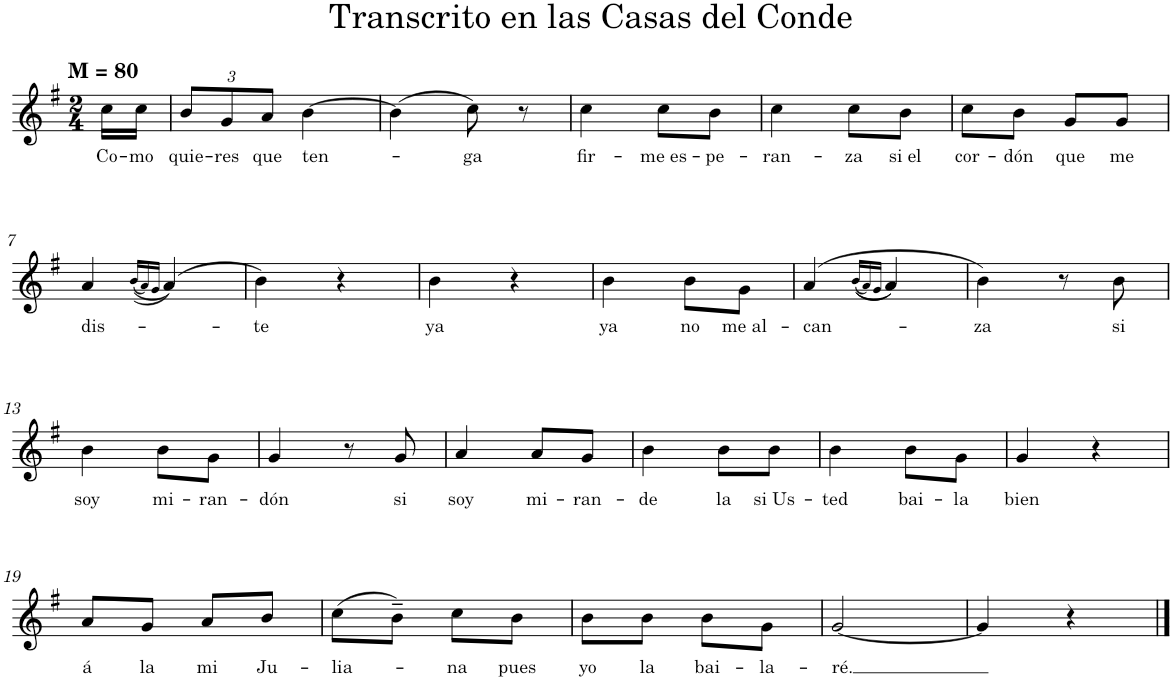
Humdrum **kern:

**kern	**text
*part1	*part1
*staff1	*staff1
*I"Nylon Guitar	*
*clefG2	*
*Trd7c12	*
*k[f#]	*
*M2/4	*
=1	=1
!LO:TX:a:B:t=M = 80	!
!	!LO:LY:b
16cc\LL	Co-
!	!LO:LY:b
16cc\JJ	-mo
=2	=2
*Xbrackettup	*
!	!LO:LY:b
12b/L	quie-
!	!LO:LY:b
12g/	-res
!	!LO:LY:b
12a/J	que
!	!LO:LY:b
[4b\	ten-
=3	=3
(4b\]	.
!	!LO:LY:b
8cc\)	-ga
8r	.
=4	=4
!	!LO:LY:b
4cc\	fir-
!	!LO:LY:b
8cc\L	-me es-
!	!LO:LY:b
8b\J	-pe-
=5	=5
!	!LO:LY:b
4cc\	-ran-
!	!LO:LY:b
8cc\L	-za
!	!LO:LY:b
8b\J	si el
=6	=6
!	!LO:LY:b
8cc\L	cor-
!	!LO:LY:b
8b\J	-dón
!	!LO:LY:b
8g/L	que
!	!LO:LY:b
8g/J	me
!!LO:LB:g=z
=7	=7
!	!LO:LY:b
4a/	dis-
(((16qb/LL	.
16qa/)	.
16qg/JJ	.
(>4a/))	.
=8	=8
!	!LO:LY:b
4b\)	te
4r	.
=9	=9
!	!LO:LY:b
4b\	ya
4r	.
=10	=10
!	!LO:LY:b
4b\	ya
!	!LO:LY:b
8b\L	no
!	!LO:LY:b
8g\J	me al-
=11	=11
!	!LO:LY:b
(>4a/	-can-
(((16qb/LL	.
16qa/)	.
16qg/JJ	.
4a/))	.
=12	=12
!	!LO:LY:b
4b\)	-za
8r	.
!	!LO:LY:b
8b\	si
!!LO:LB:g=z
=13	=13
!	!LO:LY:b
4b\	soy
!	!LO:LY:b
8b\L	mi-
!	!LO:LY:b
8g\J	-ran-
=14	=14
!	!LO:LY:b
4g/	-dón
8r	.
!	!LO:LY:b
8g/	si
=15	=15
!	!LO:LY:b
4a/	soy
!	!LO:LY:b
8a/L	mi-
!	!LO:LY:b
8g/J	-ran-
=16	=16
!	!LO:LY:b
4b\	-de
!	!LO:LY:b
8b\L	la
!	!LO:LY:b
8b\J	si Us-
=17	=17
!	!LO:LY:b
4b\	-ted
!	!LO:LY:b
8b\L	bai-
!	!LO:LY:b
8g\J	-la
=18	=18
!	!LO:LY:b
4g/	bien
4r	.
!!LO:LB:g=z
=19	=19
!	!LO:LY:b
8a/L	á
!	!LO:LY:b
8g/J	la
!	!LO:LY:b
8a/L	mi
!	!LO:LY:b
8b/J	Ju-
=20	=20
!	!LO:LY:b
(8cc\L	-lia-
8b~\J)	.
!	!LO:LY:b
8cc\L	-na
!	!LO:LY:b
8b\J	pues
=21	=21
!	!LO:LY:b
8b\L	yo
!	!LO:LY:b
8b\J	la
!	!LO:LY:b
8b\L	bai-
!	!LO:LY:b
8g\J	-la-
=22	=22
!	!LO:LY:b
[2g/	-ré.
=23	=23
4g/]	.
4r	.
==	==
*-	*-
